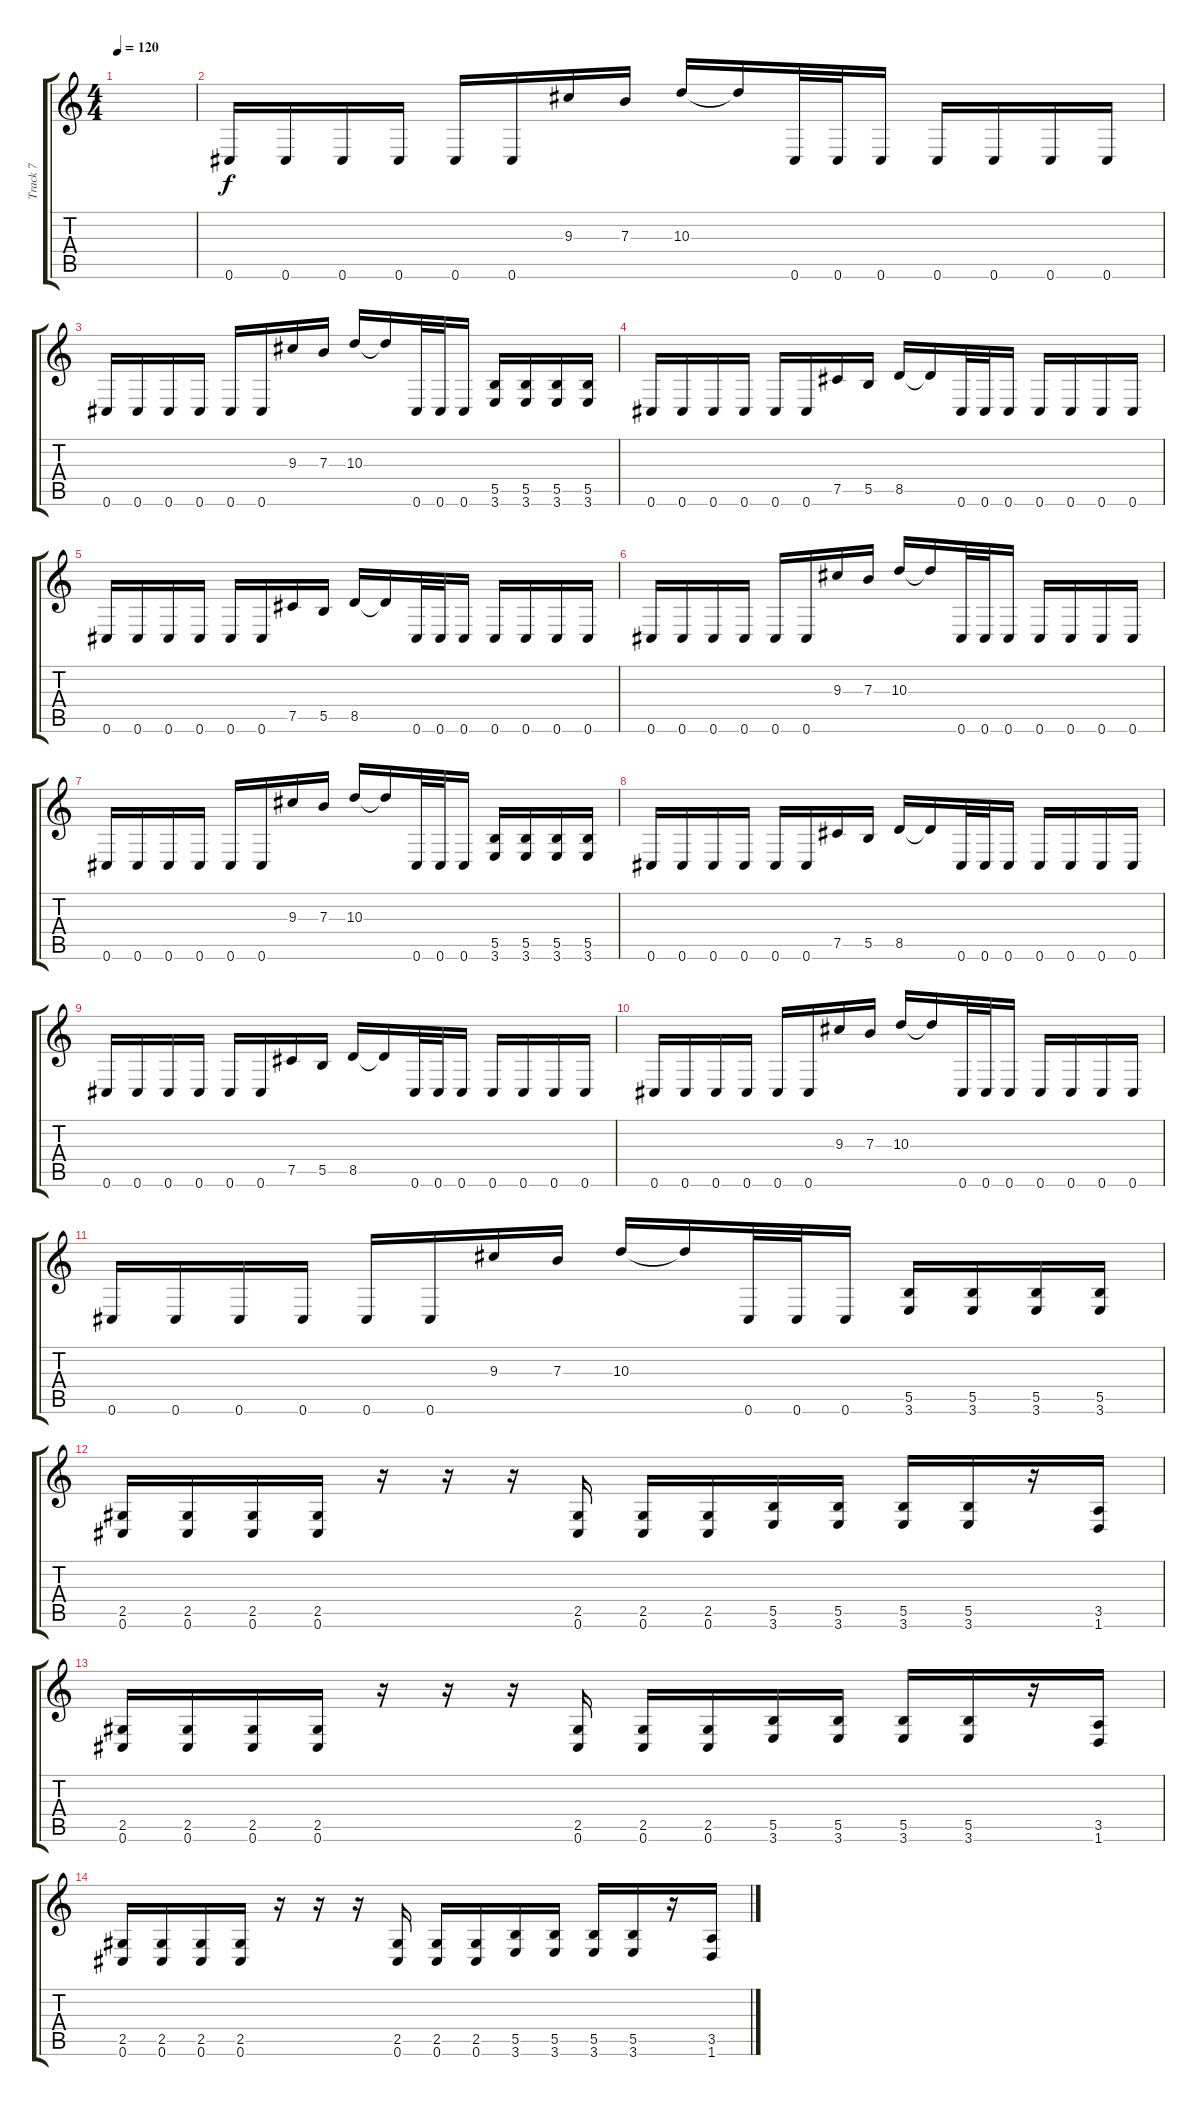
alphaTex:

\track ("Track 7" "Track 7") {instrument distortionguitar}
\staff {score tabs}
\tuning (Db4 Ab3 E3 B2 Gb2 Db2) {hide}
\ts (4 4)
\tempo 120
\clef g2
\ks c
|
0.6.16 0.6.16 0.6.16 0.6.16 0.6.16 0.6.16 9.3.16 7.3.16 10.3.16 10.3{t}.16 0.6.32 0.6.32 0.6.16 0.6.16 0.6.16 0.6.16 0.6.16 |
0.6.16 0.6.16 0.6.16 0.6.16 0.6.16 0.6.16 9.3.16 7.3.16 10.3.16 10.3{t}.16 0.6.32 0.6.32 0.6.16 (5.5 3.6).16 (5.5 3.6).16 (5.5 3.6).16 (5.5 3.6).16 |
0.6.16 0.6.16 0.6.16 0.6.16 0.6.16 0.6.16 7.5.16 5.5.16 8.5.16 8.5{t}.16 0.6.32 0.6.32 0.6.16 0.6.16 0.6.16 0.6.16 0.6.16 |
0.6.16 0.6.16 0.6.16 0.6.16 0.6.16 0.6.16 7.5.16 5.5.16 8.5.16 8.5{t}.16 0.6.32 0.6.32 0.6.16 0.6.16 0.6.16 0.6.16 0.6.16 |
0.6.16 0.6.16 0.6.16 0.6.16 0.6.16 0.6.16 9.3.16 7.3.16 10.3.16 10.3{t}.16 0.6.32 0.6.32 0.6.16 0.6.16 0.6.16 0.6.16 0.6.16 |
0.6.16 0.6.16 0.6.16 0.6.16 0.6.16 0.6.16 9.3.16 7.3.16 10.3.16 10.3{t}.16 0.6.32 0.6.32 0.6.16 (5.5 3.6).16 (5.5 3.6).16 (5.5 3.6).16 (5.5 3.6).16 |
0.6.16 0.6.16 0.6.16 0.6.16 0.6.16 0.6.16 7.5.16 5.5.16 8.5.16 8.5{t}.16 0.6.32 0.6.32 0.6.16 0.6.16 0.6.16 0.6.16 0.6.16 |
0.6.16 0.6.16 0.6.16 0.6.16 0.6.16 0.6.16 7.5.16 5.5.16 8.5.16 8.5{t}.16 0.6.32 0.6.32 0.6.16 0.6.16 0.6.16 0.6.16 0.6.16 |
0.6.16 0.6.16 0.6.16 0.6.16 0.6.16 0.6.16 9.3.16 7.3.16 10.3.16 10.3{t}.16 0.6.32 0.6.32 0.6.16 0.6.16 0.6.16 0.6.16 0.6.16 |
0.6.16 0.6.16 0.6.16 0.6.16 0.6.16 0.6.16 9.3.16 7.3.16 10.3.16 10.3{t}.16 0.6.32 0.6.32 0.6.16 (5.5 3.6).16 (5.5 3.6).16 (5.5 3.6).16 (5.5 3.6).16 |
(2.5 0.6).16 (2.5 0.6).16 (2.5 0.6).16 (2.5 0.6).16 r.16 r.16 r.16 (2.5 0.6).16 (2.5 0.6).16 (2.5 0.6).16 (5.5 3.6).16 (5.5 3.6).16 (5.5 3.6).16 (5.5 3.6).16 r.16 (3.5 1.6).16 |
(2.5 0.6).16 (2.5 0.6).16 (2.5 0.6).16 (2.5 0.6).16 r.16 r.16 r.16 (2.5 0.6).16 (2.5 0.6).16 (2.5 0.6).16 (5.5 3.6).16 (5.5 3.6).16 (5.5 3.6).16 (5.5 3.6).16 r.16 (3.5 1.6).16 |
(2.5 0.6).16 (2.5 0.6).16 (2.5 0.6).16 (2.5 0.6).16 r.16 r.16 r.16 (2.5 0.6).16 (2.5 0.6).16 (2.5 0.6).16 (5.5 3.6).16 (5.5 3.6).16 (5.5 3.6).16 (5.5 3.6).16 r.16 (3.5 1.6).16
